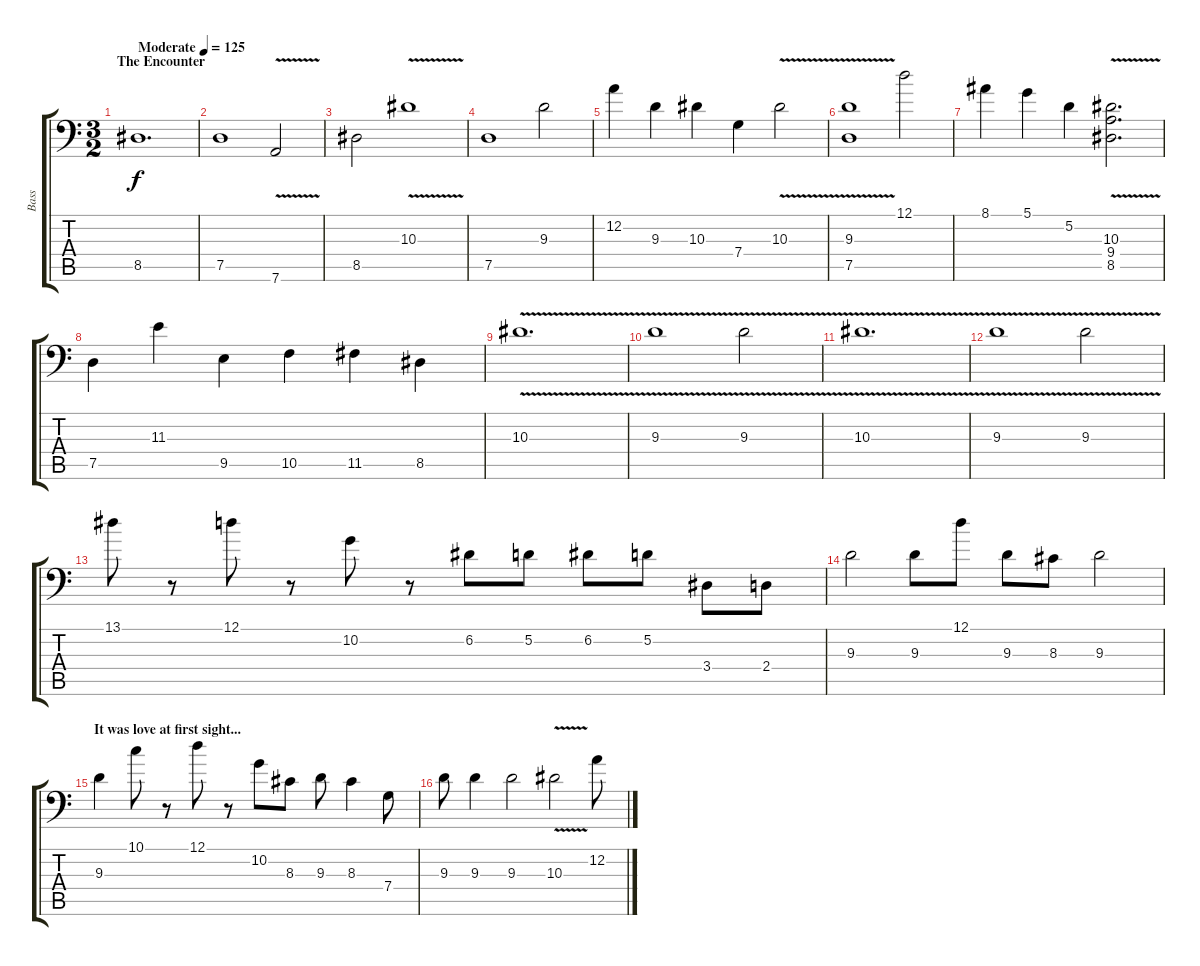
\track ("Bass" "Bass") {instrument fretlessbass}
\staff {score tabs}
\tuning (D3 A2 F2 C2 G1 D1) {hide}
\ts (3 2)
\section ("" "The Encounter")
\tempo (125 "Moderate")
\clef f4
\ks c
8.5.1{d dy f instrument fretlessbass} |
7.5.1 7.6{v}.2 |
8.5.2 10.3{v}.1 |
7.5.1 9.3.2 |
12.2.4 9.3.4 10.3.4 7.4.4 10.3{v}.2 |
(9.3{v} 7.5{v}).1 12.1.2 |
8.1.4 5.1.4 5.2.4 (10.3{v} 9.4{v} 8.5{v}).2{d} |
7.5.4 11.3.4 9.5.4 10.5.4 11.5.4 8.5.4 |
10.3{v}.1{d} |
9.3{v}.1 9.3{v}.2 |
10.3{v}.1{d} |
9.3{v}.1 9.3{v}.2 |
13.1.8 r.8 12.1.8 r.8 10.2.8 r.8 6.2.8 5.2.8 6.2.8 5.2.8 3.4.8 2.4.8 |
9.3.2 9.3.8 12.1.8 9.3.8 8.3.8 9.3.2 |
\section ("" "It was love at first sight...")
9.3.4 10.1.8 r.8 12.1.8 r.8 10.2.8 8.3.8 9.3.8 8.3.4 7.4.8 |
9.3.8 9.3.4 9.3.2 10.3{v}.2 12.2.8
